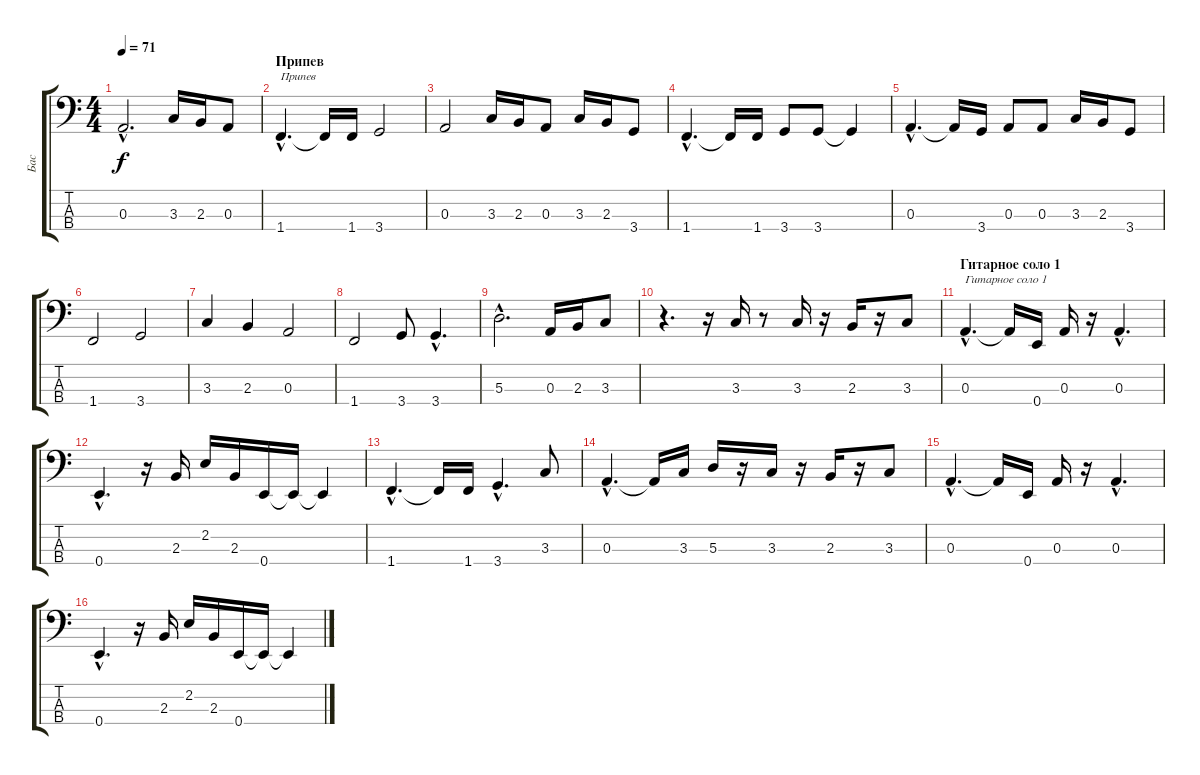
\track ("Бас" "Бас") {instrument electricbasspick}
\staff {score tabs}
\tuning (G2 D2 A1 E1) {hide}
\ts (4 4)
\tempo 71
\clef f4
\ks c
0.3{hac}.2{d dy f} 3.3.16 2.3.16 0.3.8 |
\section ("" "Припев")
1.4{hac}.4{d txt "Припев"} 1.4{t}.16 1.4.16 3.4.2 |
0.3.2 3.3.16 2.3.16 0.3.8 3.3.16 2.3.16 3.4.8 |
1.4{hac}.4{d} 1.4{t}.16 1.4.16 3.4.8 3.4.8 3.4{t}.4 |
0.3{hac}.4{d} 0.3{t}.16 3.4.16 0.3.8 0.3.8 3.3.16 2.3.16 3.4.8 |
1.4.2 3.4.2 |
3.3.4 2.3.4 0.3.2 |
1.4.2 3.4.8 3.4{hac}.4{d} |
5.3{hac}.2{d} 0.3.16 2.3.16 3.3.8 |
r.4{d} r.16 3.3.16 r.8 3.3.16 r.16 2.3.16 r.16 3.3.8 |
\section ("" "Гитарное соло 1")
0.3{hac}.4{d txt "Гитарное соло 1"} 0.3{t}.16 0.4.16 0.3.16 r.16 0.3{hac}.4{d} |
0.4{hac}.4{d} r.16 2.3.16 2.2.16 2.3.16 0.4.16 0.4{t}.16 0.4{t}.4 |
1.4{hac}.4{d} 1.4{t}.16 1.4.16 3.4{hac}.4{d} 3.3.8 |
0.3{hac}.4{d} 0.3{t}.16 3.3.16 5.3.16 r.16 3.3.16 r.16 2.3.16 r.16 3.3.8 |
0.3{hac}.4{d} 0.3{t}.16 0.4.16 0.3.16 r.16 0.3{hac}.4{d} |
0.4{hac}.4{d} r.16 2.3.16 2.2.16 2.3.16 0.4.16 0.4{t}.16 0.4{t}.4
